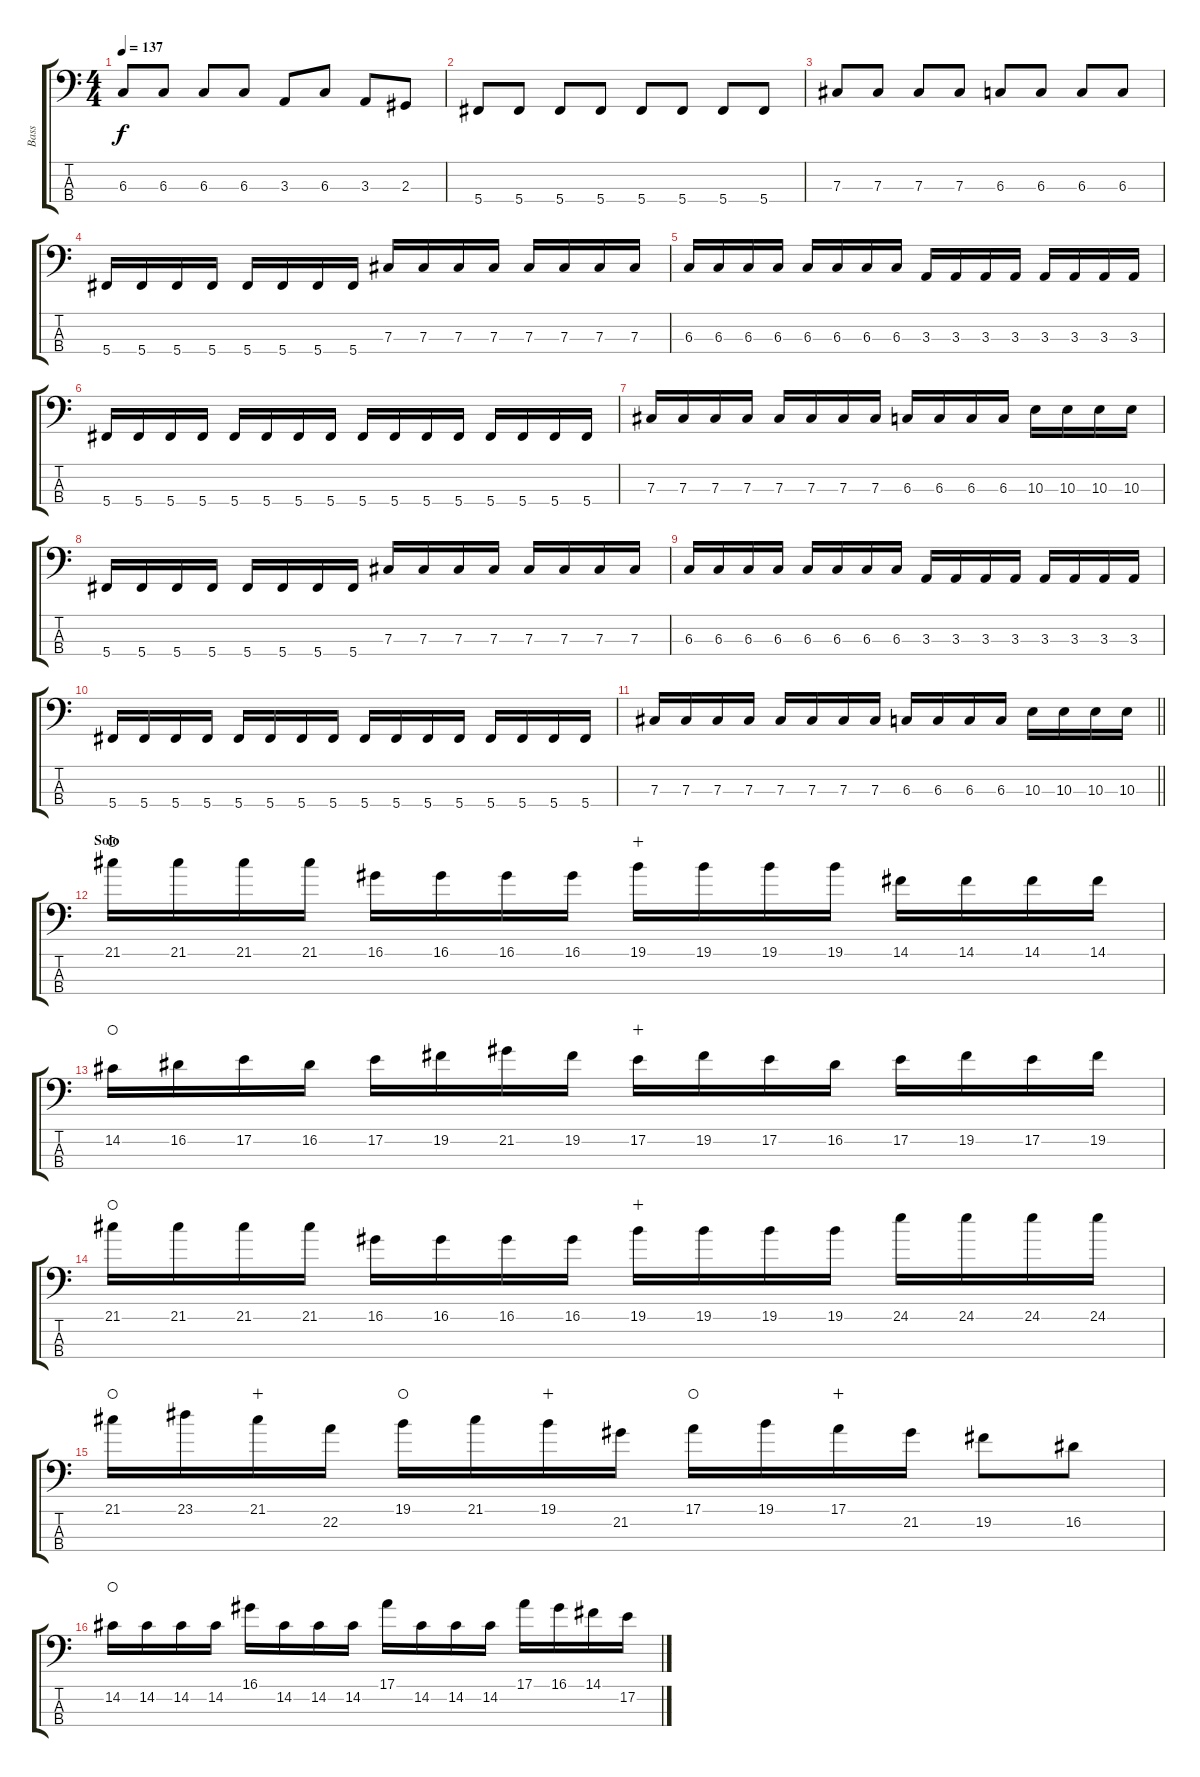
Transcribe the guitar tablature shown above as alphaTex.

\track ("Bass" "Bass") {instrument electricbassfinger}
\staff {score tabs}
\tuning (E2 B1 Gb1 Db1) {hide}
\ts (4 4)
\tempo 137
\clef f4
\ks c
6.3.8{dy f} 6.3.8 6.3.8 6.3.8 3.3.8 6.3.8 3.3.8 2.3.8 |
5.4.8 5.4.8 5.4.8 5.4.8 5.4.8 5.4.8 5.4.8 5.4.8 |
7.3.8 7.3.8 7.3.8 7.3.8 6.3.8 6.3.8 6.3.8 6.3.8 |
5.4.16 5.4.16 5.4.16 5.4.16 5.4.16 5.4.16 5.4.16 5.4.16 7.3.16 7.3.16 7.3.16 7.3.16 7.3.16 7.3.16 7.3.16 7.3.16 |
6.3.16 6.3.16 6.3.16 6.3.16 6.3.16 6.3.16 6.3.16 6.3.16 3.3.16 3.3.16 3.3.16 3.3.16 3.3.16 3.3.16 3.3.16 3.3.16 |
5.4.16 5.4.16 5.4.16 5.4.16 5.4.16 5.4.16 5.4.16 5.4.16 5.4.16 5.4.16 5.4.16 5.4.16 5.4.16 5.4.16 5.4.16 5.4.16 |
7.3.16 7.3.16 7.3.16 7.3.16 7.3.16 7.3.16 7.3.16 7.3.16 6.3.16 6.3.16 6.3.16 6.3.16 10.3.16 10.3.16 10.3.16 10.3.16 |
5.4.16 5.4.16 5.4.16 5.4.16 5.4.16 5.4.16 5.4.16 5.4.16 7.3.16 7.3.16 7.3.16 7.3.16 7.3.16 7.3.16 7.3.16 7.3.16 |
6.3.16 6.3.16 6.3.16 6.3.16 6.3.16 6.3.16 6.3.16 6.3.16 3.3.16 3.3.16 3.3.16 3.3.16 3.3.16 3.3.16 3.3.16 3.3.16 |
5.4.16 5.4.16 5.4.16 5.4.16 5.4.16 5.4.16 5.4.16 5.4.16 5.4.16 5.4.16 5.4.16 5.4.16 5.4.16 5.4.16 5.4.16 5.4.16 |
\barLineRight lightlight
7.3.16 7.3.16 7.3.16 7.3.16 7.3.16 7.3.16 7.3.16 7.3.16 6.3.16 6.3.16 6.3.16 6.3.16 10.3.16 10.3.16 10.3.16 10.3.16 |
\section ("" "Solo")
21.1.16{instrument electricbassfinger waho} 21.1.16 21.1.16 21.1.16 16.1.16 16.1.16 16.1.16 16.1.16 19.1.16{wahc} 19.1.16 19.1.16 19.1.16 14.1.16 14.1.16 14.1.16 14.1.16 |
14.2.16{waho} 16.2.16 17.2.16 16.2.16 17.2.16 19.2.16 21.2.16 19.2.16 17.2.16{wahc} 19.2.16 17.2.16 16.2.16 17.2.16 19.2.16 17.2.16 19.2.16 |
21.1.16{waho} 21.1.16 21.1.16 21.1.16 16.1.16 16.1.16 16.1.16 16.1.16 19.1.16{wahc} 19.1.16 19.1.16 19.1.16 24.1.16 24.1.16 24.1.16 24.1.16 |
21.1.16{waho} 23.1.16 21.1.16{wahc} 22.2.16 19.1.16{waho} 21.1.16 19.1.16{wahc} 21.2.16 17.1.16{waho} 19.1.16 17.1.16{wahc} 21.2.16 19.2.8 16.2.8 |
14.2.16{waho} 14.2.16 14.2.16 14.2.16 16.1.16 14.2.16 14.2.16 14.2.16 17.1.16 14.2.16 14.2.16 14.2.16 17.1.16 16.1.16 14.1.16 17.2.16
